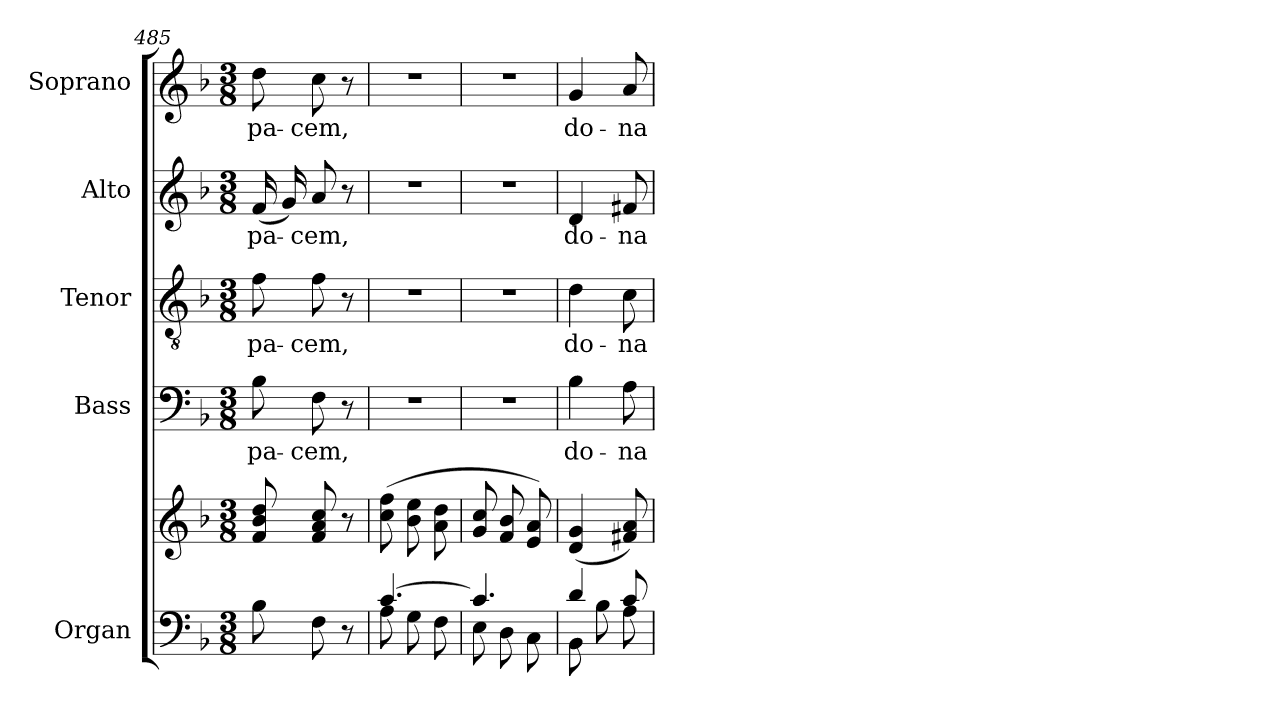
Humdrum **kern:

**kern	**kern	**kern	**text	**kern	**text	**kern	**text	**kern	**text
*part5	*part5	*part4	*part4	*part3	*part3	*part2	*part2	*part1	*part1
*staff6	*staff5	*staff4	*staff4	*staff3	*staff3	*staff2	*staff2	*staff1	*staff1
*I"Organ	*	*I"Bass	*	*I"Tenor	*	*I"Alto	*	*I"Soprano	*
*I'Org.	*	*I'B.	*	*I'T.	*	*I'A.	*	*I'S.	*
*clefF4	*clefG2	*clefF4	*	*clefGv2	*	*clefG2	*	*clefG2	*
*	*	*	*	*ITrd7c12	*	*	*	*	*
*k[b-]	*k[b-]	*k[b-]	*	*k[b-]	*	*k[b-]	*	*k[b-]	*
*F:	*F:	*F:	*	*F:	*	*F:	*	*F:	*
*M3/8	*M3/8	*M3/8	*	*M3/8	*	*M3/8	*	*M3/8	*
=485	=485	=485	=485	=485	=485	=485	=485	=485	=485
!	!	!	!LO:LY:b:color=#000000	!	!	!	!	!	!
!	!	!	!	!	!LO:LY:b:color=#000000	!	!	!	!
!	!	!	!	!	!	!	!LO:LY:b:color=#000000	!	!
!	!	!	!	!	!	!	!	!	!LO:LY:b:color=#000000
8B-i\	8fi/ 8b-i 8ddi	8B-i\	pa-	8Fi\	pa-	(16fi/	pa-	8ddi\	pa-
.	.	.	.	.	.	16gi/)	.	.	.
!	!	!	!LO:LY:b:color=#000000	!	!	!	!	!	!
!	!	!	!	!	!LO:LY:b:color=#000000	!	!	!	!
!	!	!	!	!	!	!	!LO:LY:b:color=#000000	!	!
!	!	!	!	!	!	!	!	!	!LO:LY:b:color=#000000
8Fi\	8fi/ 8ai 8cci	8Fi\	-cem,	8Fi\	-cem,	8ai/	-cem,	8cci\	-cem,
8r	8r	8r	.	8r	.	8r	.	8r	.
=486	=486	=486	=486	=486	=486	=486	=486	=486	=486
*^	*	*	*	*	*	*	*	*	*
!	!	!	!LO:N:vis=1	!	!LO:N:vis=1	!	!LO:N:vis=1	!	!LO:N:vis=1	!
[4.ci/	8Ai\	(8cci\ 8ffi	4.r	.	4.r	.	4.r	.	4.r	.
.	8Gi\	8b-i\ 8eei	.	.	.	.	.	.	.	.
.	8Fi\	8ai\ 8ddi	.	.	.	.	.	.	.	.
=487	=487	=487	=487	=487	=487	=487	=487	=487	=487	=487
!	!	!	!LO:N:vis=1	!	!LO:N:vis=1	!	!LO:N:vis=1	!	!LO:N:vis=1	!
4.ci/]	8Ei\	8gi/ 8cci	4.r	.	4.r	.	4.r	.	4.r	.
.	8Di\	8fi/ 8b-i	.	.	.	.	.	.	.	.
.	8Ci\	8ei/ 8ai)	.	.	.	.	.	.	.	.
=488	=488	=488	=488	=488	=488	=488	=488	=488	=488	=488
!	!	!	!	!LO:LY:b:color=#000000	!	!	!	!	!	!
!	!	!	!	!	!	!LO:LY:b:color=#000000	!	!	!	!
!	!	!	!	!	!	!	!	!LO:LY:b:color=#000000	!	!
!	!	!	!	!	!	!	!	!	!	!LO:LY:b:color=#000000
4di/	8BB-i\	(4di/ 4gi	4B-i\	do-	4Di\	do-	4di/	do-	4gi/	do-
.	8B-i\	.	.	.	.	.	.	.	.	.
!	!	!	!	!LO:LY:b:color=#000000	!	!	!	!	!	!
!	!	!	!	!	!	!LO:LY:b:color=#000000	!	!	!	!
!	!	!	!	!	!	!	!	!LO:LY:b:color=#000000	!	!
!	!	!	!	!	!	!	!	!	!	!LO:LY:b:color=#000000
8ci/	8Ai\	8f#Xi/ 8ai)	8Ai\	-na	8Ci\	-na	8f#Xi/	-na	8ai/	-na
*v	*v	*	*	*	*	*	*	*	*	*
=	=	=	=	=	=	=	=	=	=
*-	*-	*-	*-	*-	*-	*-	*-	*-	*-
